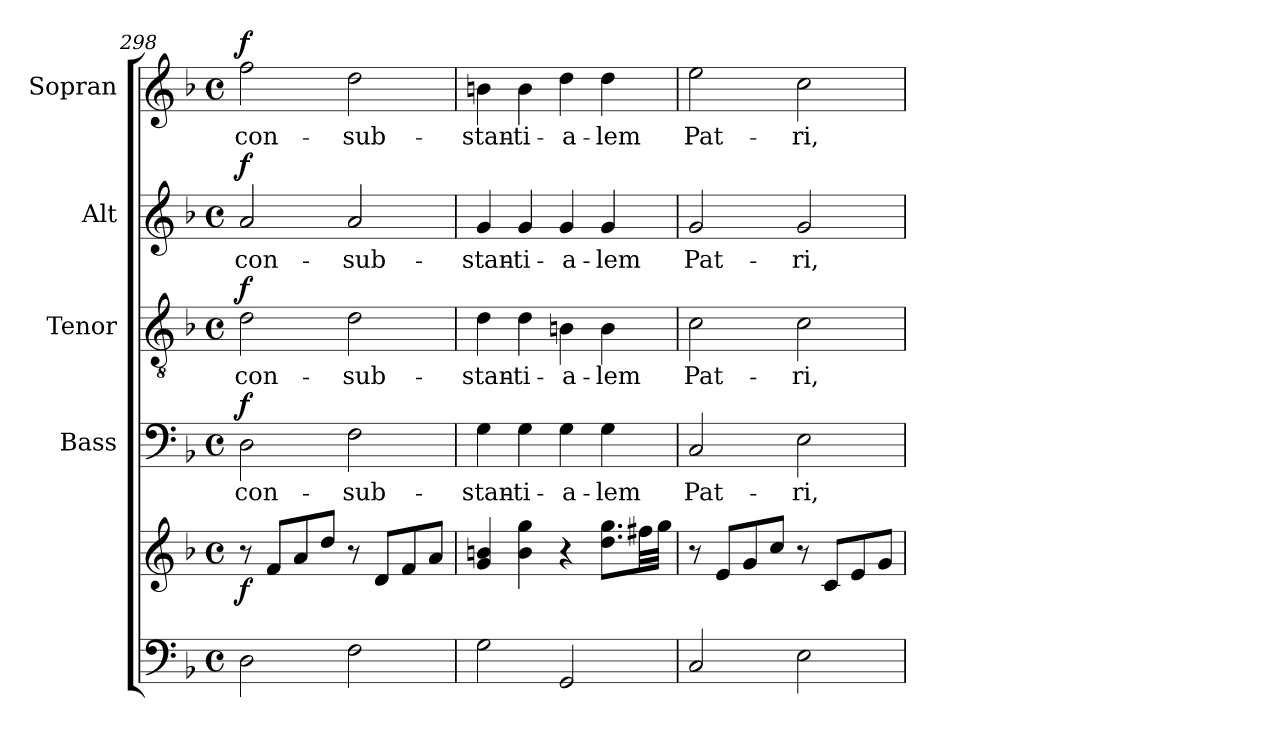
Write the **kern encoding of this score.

**kern	**kern	**dynam	**kern	**text	**dynam	**kern	**text	**dynam	**kern	**text	**dynam	**kern	**text	**dynam
*part5	*part5	*part5	*part4	*part4	*part4	*part3	*part3	*part3	*part2	*part2	*part2	*part1	*part1	*part1
*staff6	*staff5	*staff5/6	*staff4	*staff4	*staff4	*staff3	*staff3	*staff3	*staff2	*staff2	*staff2	*staff1	*staff1	*staff1
*	*	*	*I"Bass	*	*	*I"Tenor	*	*	*I"Alt	*	*	*I"Sopran	*	*
*	*	*	*I'B.	*	*	*I'T.	*	*	*I'A.	*	*	*I'S.	*	*
*clefF4	*clefG2	*	*clefF4	*	*	*clefGv2	*	*	*clefG2	*	*	*clefG2	*	*
*k[b-]	*k[b-]	*	*k[b-]	*	*	*k[b-]	*	*	*k[b-]	*	*	*k[b-]	*	*
*F:	*F:	*	*F:	*	*	*F:	*	*	*F:	*	*	*F:	*	*
*M4/4	*M4/4	*	*M4/4	*	*	*M4/4	*	*	*M4/4	*	*	*M4/4	*	*
*met(c)	*met(c)	*	*met(c)	*	*	*met(c)	*	*	*met(c)	*	*	*met(c)	*	*
=298	=298	=298	=298	=298	=298	=298	=298	=298	=298	=298	=298	=298	=298	=298
!	!	!LO:DY:b	!	!LO:LY:b	!LO:DY:a	!	!LO:LY:b	!LO:DY:a	!	!LO:LY:b	!LO:DY:a	!	!LO:LY:b	!LO:DY:a
2D\	8r	f	2D\	con-	f	2d\	con-	f	2a/	con-	f	2ff\	con-	f
.	8f/L	.	.	.	.	.	.	.	.	.	.	.	.	.
.	8a/	.	.	.	.	.	.	.	.	.	.	.	.	.
.	8dd/J	.	.	.	.	.	.	.	.	.	.	.	.	.
!	!	!	!	!LO:LY:b	!	!	!LO:LY:b	!	!	!LO:LY:b	!	!	!LO:LY:b	!
2F\	8r	.	2F\	-sub-	.	2d\	-sub-	.	2a/	-sub-	.	2dd\	-sub-	.
.	8d/L	.	.	.	.	.	.	.	.	.	.	.	.	.
.	8f/	.	.	.	.	.	.	.	.	.	.	.	.	.
.	8a/J	.	.	.	.	.	.	.	.	.	.	.	.	.
=299	=299	=299	=299	=299	=299	=299	=299	=299	=299	=299	=299	=299	=299	=299
!	!	!	!	!LO:LY:b	!	!	!LO:LY:b	!	!	!LO:LY:b	!	!	!LO:LY:b	!
2G\	4g/ 4bn/	.	4G\	-stan-	.	4d\	-stan-	.	4g/	-stan-	.	4bn\	-stan-	.
!	!	!	!	!LO:LY:b	!	!	!LO:LY:b	!	!	!LO:LY:b	!	!	!LO:LY:b	!
.	4b\ 4gg\	.	4G\	-ti-	.	4d\	-ti-	.	4g/	-ti-	.	4b\	-ti-	.
!	!	!	!	!LO:LY:b	!	!	!LO:LY:b	!	!	!LO:LY:b	!	!	!LO:LY:b	!
2GG/	4r	.	4G\	-a-	.	4Bn\	-a-	.	4g/	-a-	.	4dd\	-a-	.
!	!	!	!	!LO:LY:b	!	!	!LO:LY:b	!	!	!LO:LY:b	!	!	!LO:LY:b	!
.	8.dd\ 8.gg\L	.	4G\	-lem	.	4B\	-lem	.	4g/	-lem	.	4dd\	-lem	.
.	32ff#X\LL	.	.	.	.	.	.	.	.	.	.	.	.	.
.	32gg\JJJ	.	.	.	.	.	.	.	.	.	.	.	.	.
!!LO:LB:g=z
=300	=300	=300	=300	=300	=300	=300	=300	=300	=300	=300	=300	=300	=300	=300
!	!	!	!	!LO:LY:b	!	!	!LO:LY:b	!	!	!LO:LY:b	!	!	!LO:LY:b	!
2C/	8r	.	2C/	Pat-	.	2c\	Pat-	.	2g/	Pat-	.	2ee\	Pat-	.
.	8e/L	.	.	.	.	.	.	.	.	.	.	.	.	.
.	8g/	.	.	.	.	.	.	.	.	.	.	.	.	.
.	8cc/J	.	.	.	.	.	.	.	.	.	.	.	.	.
!	!	!	!	!LO:LY:b	!	!	!LO:LY:b	!	!	!LO:LY:b	!	!	!LO:LY:b	!
2E\	8r	.	2E\	-ri,	.	2c\	-ri,	.	2g/	-ri,	.	2cc\	-ri,	.
.	8c/L	.	.	.	.	.	.	.	.	.	.	.	.	.
.	8e/	.	.	.	.	.	.	.	.	.	.	.	.	.
.	8g/J	.	.	.	.	.	.	.	.	.	.	.	.	.
=	=	=	=	=	=	=	=	=	=	=	=	=	=	=
*-	*-	*-	*-	*-	*-	*-	*-	*-	*-	*-	*-	*-	*-	*-
